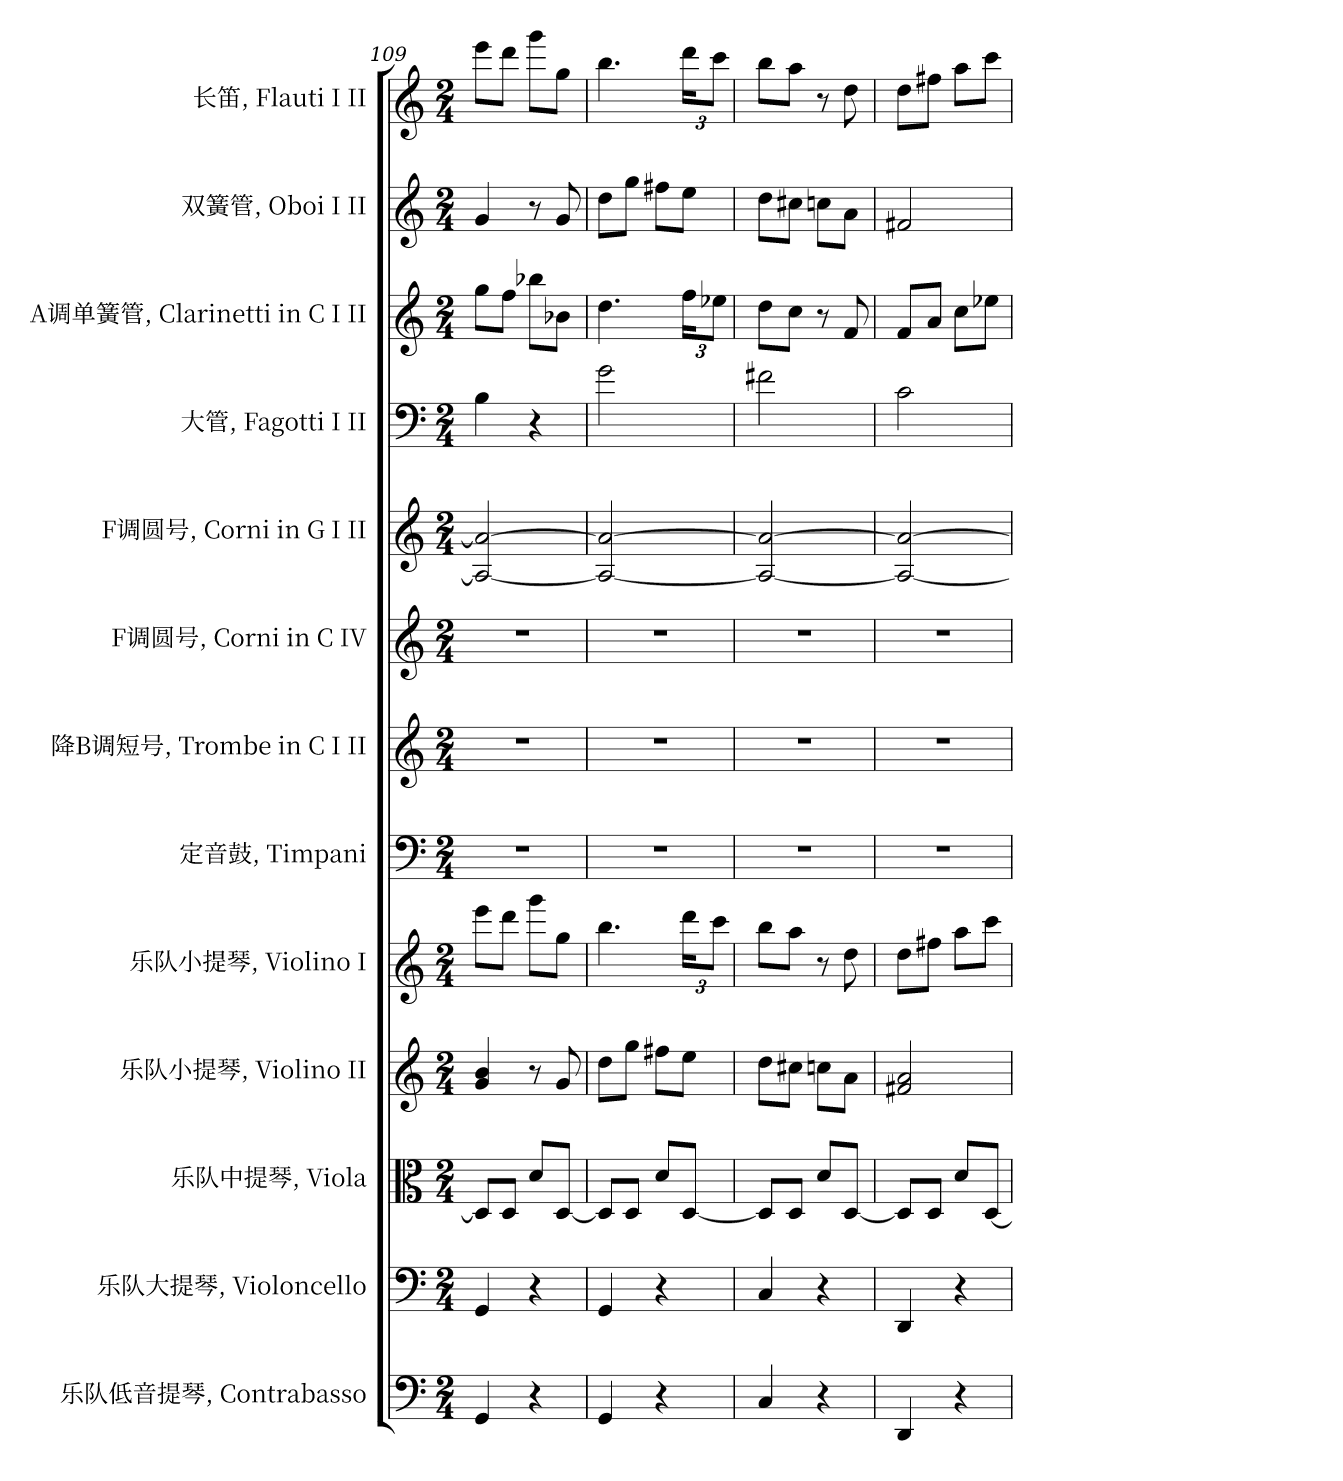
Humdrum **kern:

**kern	**kern	**kern	**kern	**kern	**kern	**kern	**kern	**kern	**kern	**kern	**kern	**kern
*part13	*part12	*part11	*part10	*part9	*part8	*part7	*part6	*part5	*part4	*part3	*part2	*part1
*staff13	*staff12	*staff11	*staff10	*staff9	*staff8	*staff7	*staff6	*staff5	*staff4	*staff3	*staff2	*staff1
*I"乐队低音提琴, Contrabasso	*I"乐队大提琴, Violoncello	*I"乐队中提琴, Viola	*I"乐队小提琴, Violino II	*I"乐队小提琴, Violino I	*I"定音鼓, Timpani	*I"降B调短号, Trombe in C I II	*I"F调圆号, Corni in C IV	*I"F调圆号, Corni in G I II	*I"大管, Fagotti I II	*I"A调单簧管, Clarinetti in C I II	*I"双簧管, Oboi I II	*I"长笛, Flauti I II
*I'Cbs.	*	*	*	*	*I'Timp.	*	*	*	*	*I'A Cl.	*I'Ob.	*I'Fl.
*clefF4	*clefF4	*clefC3	*clefG2	*clefG2	*clefF4	*clefG2	*clefG2	*clefG2	*clefF4	*clefG2	*clefG2	*clefG2
*ITrd7c12	*	*	*	*	*	*ITrd1c2	*ITrd4c7	*ITrd4c7	*	*ITrd2c3	*	*
*k[]	*k[]	*k[]	*k[]	*k[]	*k[]	*k[b-e-]	*k[b-]	*k[b-]	*k[]	*k[f#c#g#]	*k[]	*k[]
*M2/4	*M2/4	*M2/4	*M2/4	*M2/4	*M2/4	*M2/4	*M2/4	*M2/4	*M2/4	*M2/4	*M2/4	*M2/4
*MM122	*MM122	*MM122	*MM122	*MM122	*MM122	*MM122	*MM122	*MM122	*MM122	*MM122	*MM122	*MM122
=109	=109	=109	=109	=109	=109	=109	=109	=109	=109	=109	=109	=109
4GGG/	4GG/	8D/L]	4g/ 4b/	8eee\L	2r	2r	2r	2D/_ 2d/_	4B\	8ee\L	4g/	8eee\L
.	.	8D/J	.	8ddd\J	.	.	.	.	.	8dd\J	.	8ddd\J
*	*	*	*	*	*	*	*	*	*	*	*	*MM126
4r	4r	8d/L	8r	8ggg\L	.	.	.	.	4r	8ggn\L	8r	8ggg\L
.	.	[8D/J	8g/	8gg\J	.	.	.	.	.	8gn\J	8g/	8gg\J
=110	=110	=110	=110	=110	=110	=110	=110	=110	=110	=110	=110	=110
*	*	*	*	*	*	*	*	*	*	*	*	*MM122
4GGG/	4GG/	8D/L]	8dd\L	4.bb\	2r	2r	2r	2D/_ 2d/_	2g\	4.b\	8dd\L	4.bb\
.	.	8D/J	8gg\J	.	.	.	.	.	.	.	8gg\J	.
4r	4r	8d/L	8ff#X\L	.	.	.	.	.	.	.	8ff#X\L	.
*	*	*	*	*Xbrackettup	*	*	*	*	*	*Xbrackettup	*	*Xbrackettup
.	.	[8D/J	8ee\J	24ddd\KL	.	.	.	.	.	24dd\KL	8ee\J	24ddd\KL
.	.	.	.	12ccc\J	.	.	.	.	.	12ccn\J	.	12ccc\J
!!LO:PB:g=z
=111	=111	=111	=111	=111	=111	=111	=111	=111	=111	=111	=111	=111
*	*	*	*	*	*	*	*	*	*	*	*	*MM122
4CC/	4C/	8D/L]	8dd\L	8bb\L	2r	2r	2r	2D/_ 2d/_	2f#X\	8b\L	8dd\L	8bb\L
.	.	8D/J	8cc#X\J	8aa\J	.	.	.	.	.	8a\J	8cc#X\J	8aa\J
*	*	*	*	*	*	*	*	*	*	*	*	*MM126
4r	4r	8d/L	8ccn\L	8r	.	.	.	.	.	8r	8ccn\L	8r
.	.	[8D/J	8a\J	8dd\	.	.	.	.	.	8d/	8a\J	8dd\
=112	=112	=112	=112	=112	=112	=112	=112	=112	=112	=112	=112	=112
*	*	*	*	*	*	*	*	*	*	*	*	*MM122
4DDD/	4DD/	8D/L]	2f#X/ 2a/	8dd\L	2r	2r	2r	2D/_ 2d/_	2c\	8d/L	2f#X/	8dd\L
.	.	8D/J	.	8ff#X\J	.	.	.	.	.	8f#/J	.	8ff#X\J
*	*	*	*	*	*	*	*	*	*	*	*	*MM126
4r	4r	8d/L	.	8aa\L	.	.	.	.	.	8a\L	.	8aa\L
.	.	[8D/J	.	8ccc\J	.	.	.	.	.	8ccn\J	.	8ccc\J
=	=	=	=	=	=	=	=	=	=	=	=	=
*-	*-	*-	*-	*-	*-	*-	*-	*-	*-	*-	*-	*-
